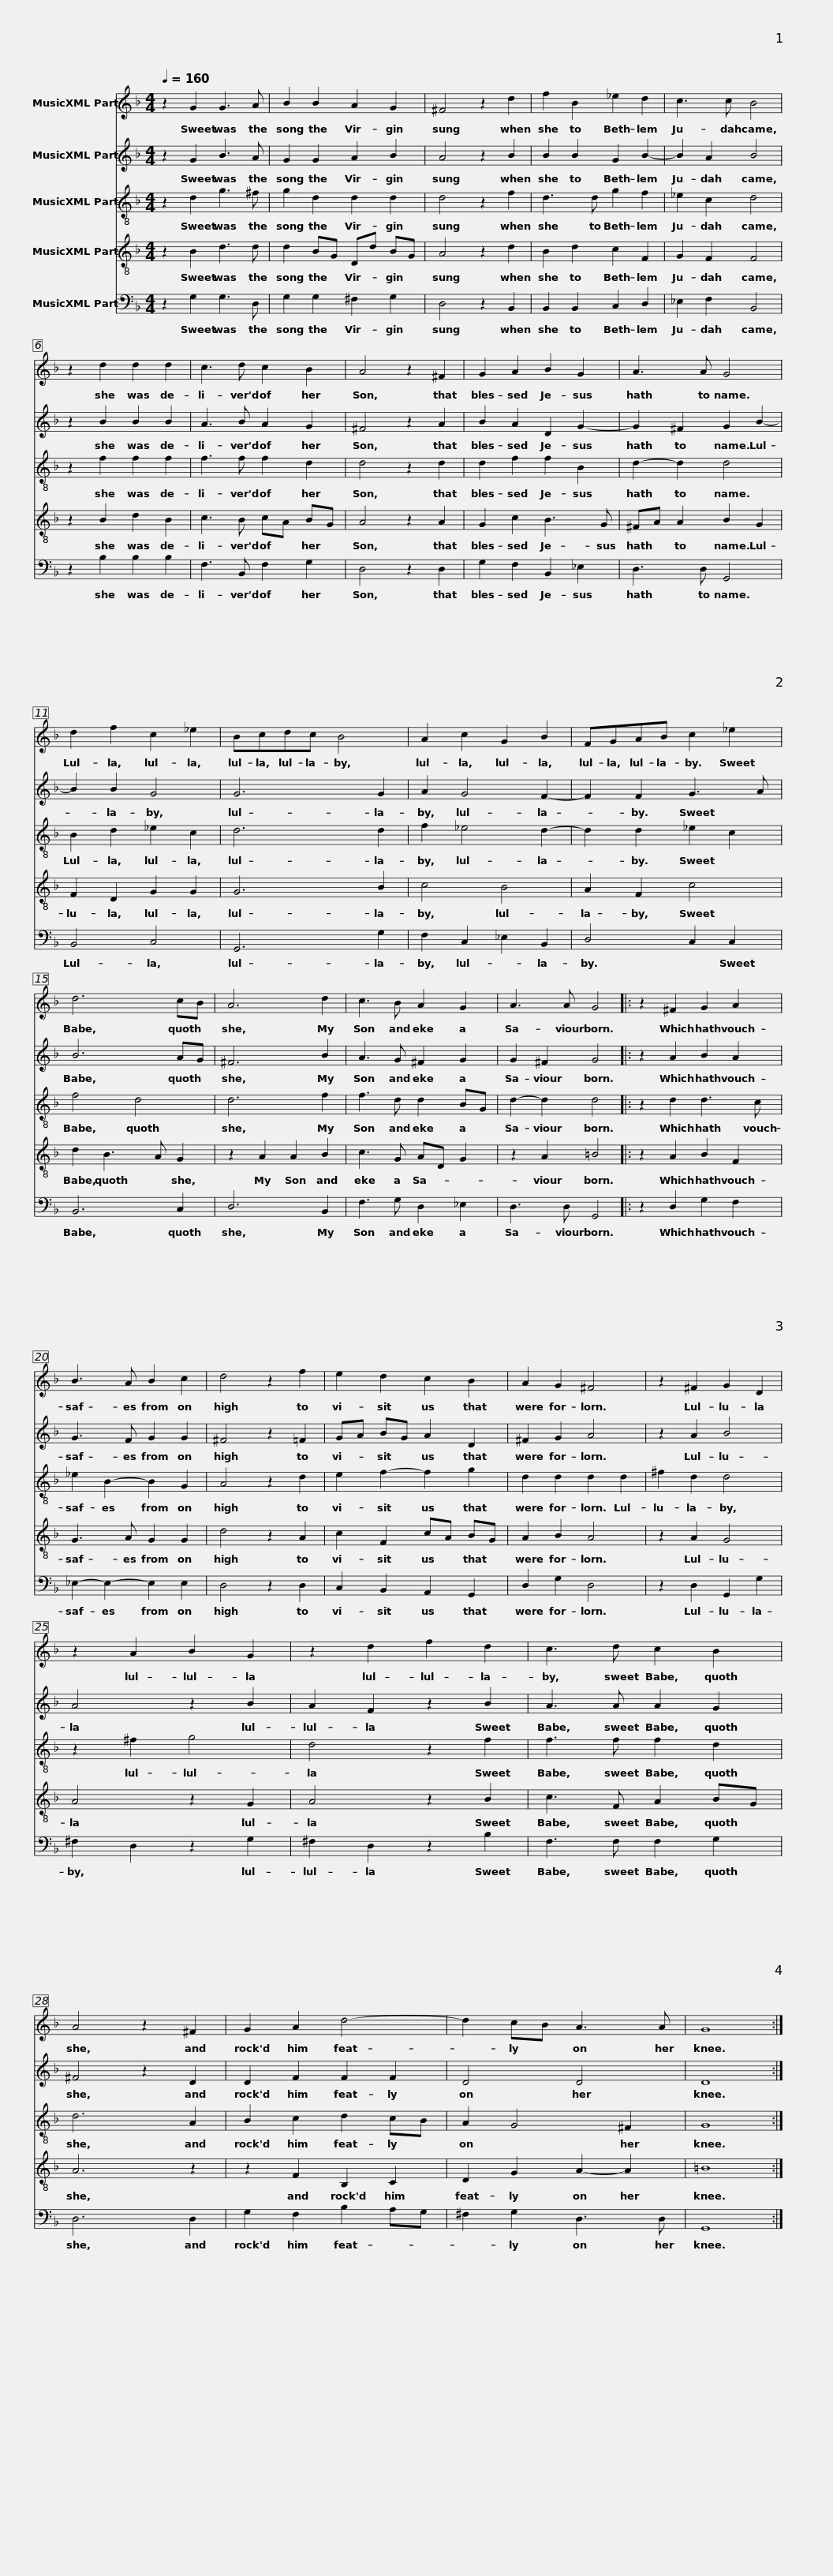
X:1
%%score 1 2 3 4 5
L:1/8
Q:1/4=160
M:4/4
I:linebreak $
K:F
V:1 treble
V:2 treble
V:3 treble-8
V:4 treble-8
V:5 bass
V:1
 z2 G2 G3 A | B2 B2 A2 G2 | ^F4 z2 d2 | f2 B2 _e2 d2 |$ c3 c B4 |$ %5
 z2 d2 d2 d2 | c3 d c2 B2 | A4 z2 ^F2 | G2 A2 B2 G2 | A3 A G4 |$ %10
 d2 f2 c2 _e2 | Bcdc B4 | A2 c2 G2 B2 | FGAB c2 _e2 | d6 cB |$ %15
 A6 d2 | c3 B A2 G2 | A3 A G4 |: z2 ^F2 G2 A2 | B3 A B2 c2 |$ %20
 d4 z2 f2 | e2 d2 c2 B2 | A2 G2 ^F4 | z2 ^F2 G2 D2 | z2 A2 B2 G2 |$ %25
 z2 d2 f2 d2 | c3 d c2 B2 | A4 z2 ^F2 | G2 A2 d4- | d2 cB A3 A |$ %30
 G8 :| %31
V:2
 z2 G2 B3 A | G2 G2 A2 B2 | A4 z2 B2 | B2 B2 G2 B2- |$ B2 A2 B4 |$ %5
 z2 B2 B2 B2 | A3 B A2 G2 | ^F4 z2 A2 | B2 A2 D2 G2- | G2 ^F2 G2 B2- |$ %10
 B2 B2 G4 | G6 G2 | A2 G4 F2- | F2 F2 G3 A | B6 AG |$ %15
 ^F6 B2 | A3 G ^F2 G2 | G2 ^F2 G4 |: z2 A2 B2 A2 | G3 F G2 G2 |$ %20
 ^F4 z2 =F2 | GA BG A2 D2 | ^F2 G2 A4 | z2 A2 B4 | A4 z2 B2 |$ %25
 A2 F2 z2 B2 | A3 A A2 G2 | ^F4 z2 D2 | D2 F2 F2 F2 | D4 D4 |$ %30
 D8 :| %31
V:3
 z2 d2 g3 ^f | g2 d2 d2 d2 | d4 z2 f2 | d3 d g2 f2 |$ _e2 c2 d4 |$ %5
 z2 f2 f2 f2 | f3 f f2 d2 | d4 z2 d2 | d2 f2 f2 B2 | d2- d2 d4 |$ %10
 B2 d2 _e2 c2 | d6 d2 | f2 _e4 d2- | d2 d2 _e2 c2 | f4 d4 |$ %15
 d6 f2 | f3 d d2 BG | d2- d2 d4 |: z2 d2 d3 c | _e2 B2- B2 G2 |$ %20
 A4 z2 d2 | e2 f2- f2 g2 | d2 d2 d2 d2 | ^f2 d2 d4 | z2 ^f2 g4 |$ %25
 d4 z2 f2 | f3 f f2 d2 | d6 A2 | B2 c2 d2 cB | A2 G4 ^F2 |$ %30
 G8 :| %31
V:4
 z2 B2 d3 d | d2 BG Dd BG | A4 z2 d2 | B2 d2 c2 F2 |$ G2 F2 F4 |$ %5
 z2 B2 d2 B2 | c3 B cA BG | A4 z2 A2 | G2 c2 B3 G | ^FA A2 B2 G2 |$ %10
 F2 D2 G2 G2 | G6 B2 | c4 B4 | A2 F2 c4 | d2 B3 A G2 |$ %15
 z2 A2 A2 B2 | c3 G AD G2 | z2 A2 =B4 |: z2 A2 B2 F2 | G3 A G2 G2 |$ %20
 d4 z2 A2 | c2 F2 cA BG | A2 B2 A4 | z2 A2 G4 | A4 z2 G2 |$ %25
 A4 z2 B2 | c3 F A2 BG | A6 z2 | z2 F2 B,2 C2 | D2 G2 A2- A2 |$ %30
 =B8 :| %31
V:5
 z2 G,2 G,3 D, | G,2 G,2 ^F,2 G,2 | D,4 z2 B,,2 | B,,2 B,,2 C,2 D,2 |$ _E,2 F,2 B,,4 |$ %5
 z2 B,2 B,2 B,2 | F,3 B,, F,2 G,2 | D,4 z2 D,2 | G,2 F,2 B,,2 _E,2 | D,3 D, G,,4 |$ %10
 B,,4 C,4 | G,,6 G,2 | F,2 C,2 _E,2 B,,2 | D,4 C,2 C,2 | B,,6 C,2 |$ %15
 D,6 B,,2 | F,3 G, D,2 _E,2 | D,3 D, G,,4 |: z2 D,2 G,2 F,2 | _E,2- E,2- E,2 E,2 |$ %20
 D,4 z2 D,2 | C,2 B,,2 A,,2 G,,2 | D,2 G,2 D,4 | z2 D,2 G,,2 G,2 | ^F,2 D,2 z2 G,2 |$ %25
 ^F,2 D,2 z2 B,2 | F,3 F, F,2 G,2 | D,6 D,2 | G,2 F,2 B,2 A,G, | ^F,2 G,2 D,3 D, |$ %30
 G,,8 :| %31
